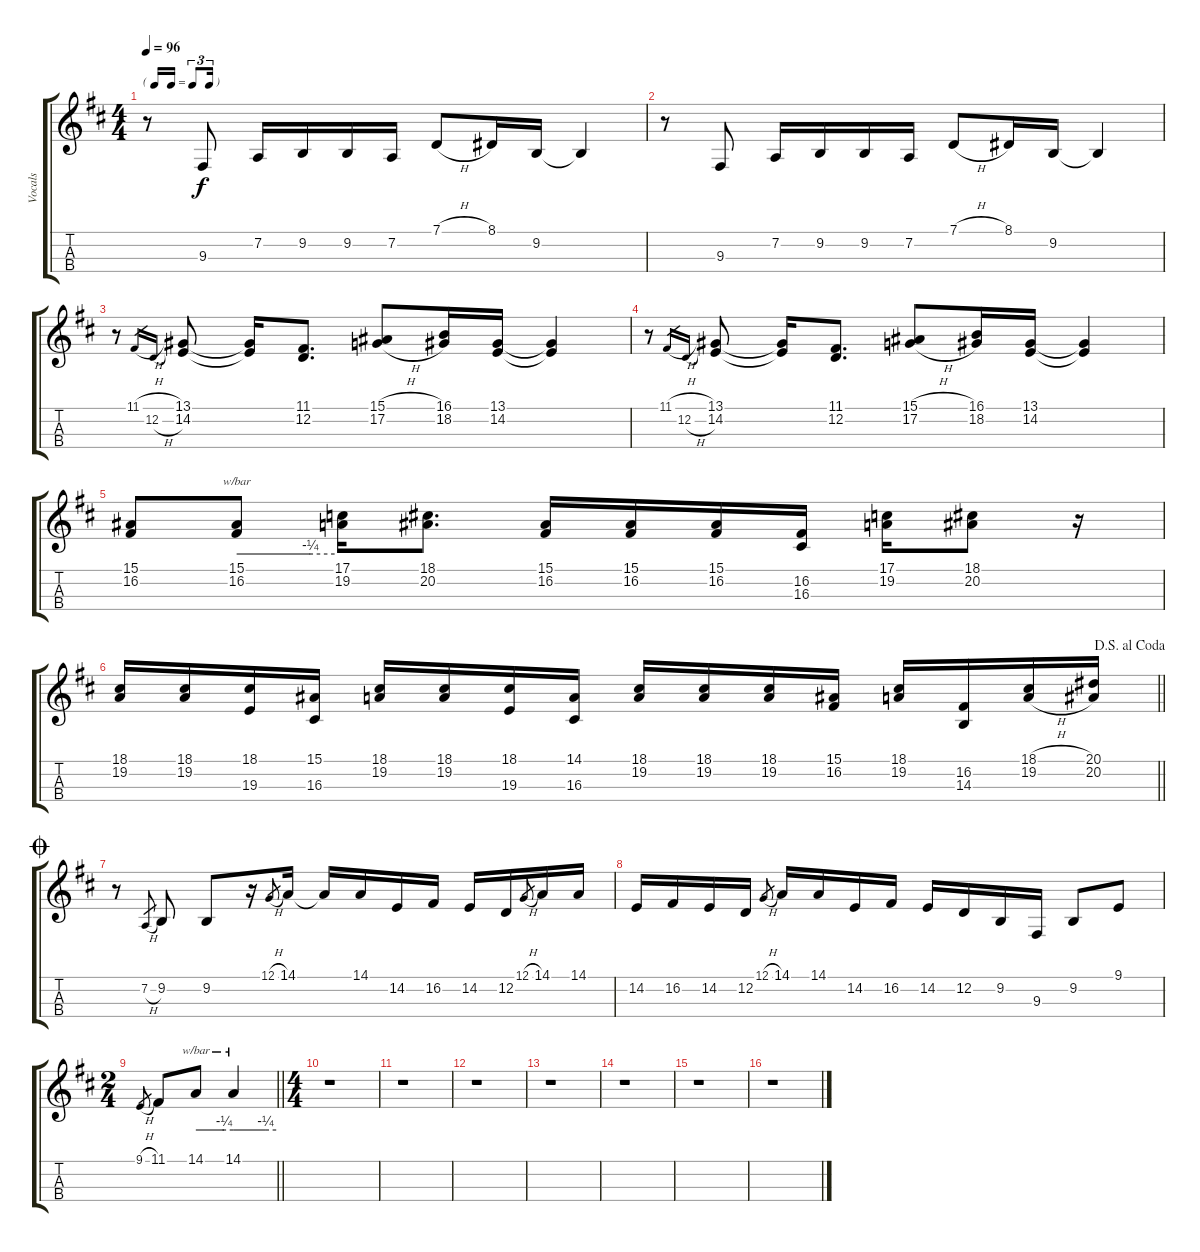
\track ("Vocals" "Vocals") {instrument synthvoice}
\staff {score tabs}
\tuning (G3 D3 A2 E2) {hide}
\ts (4 4)
\tf triplet16th
\tempo 96
\clef g2
\ks d
r.8{dy f} 9.3.8 7.2.16 9.2.16 9.2.16 7.2.16 7.1{h}.8 8.1.16 9.2.16 9.2{t}.4 |
r.8 9.3.8 7.2.16 9.2.16 9.2.16 7.2.16 7.1{h}.8 8.1.16 9.2.16 9.2{t}.4 |
r.8 11.1{h}.16{gr} 12.2{h}.16{gr} (13.1 14.2).8 (13.1{t} 14.2{t}).16 (11.1 12.2).8{d} (15.1{h} 17.2{h}).8 (16.1 18.2).16 (13.1 14.2).16 (13.1{t} 14.2{t}).4 |
r.8 11.1{h}.16{gr} 12.2{h}.16{gr} (13.1 14.2).8 (13.1{t} 14.2{t}).16 (11.1 12.2).8{d} (15.1{h} 17.2{h}).8 (16.1 18.2).16 (13.1 14.2).16 (13.1{t} 14.2{t}).4 |
(15.1 16.2).8 (15.1 16.2).8{tbe (custom default 0 0 45 -1 60 -1)} (17.1 19.2).16 (18.1 20.2).8{d} (15.1 16.2).16 (15.1 16.2).16 (15.1 16.2).16 (16.2 16.3).16 (17.1 19.2).16 (18.1 20.2).8 r.16 |
\jump dalsegnoalcoda
\barLineRight lightlight
(18.1 19.2).16 (18.1 19.2).16 (18.1 19.3).16 (15.1 16.3).16 (18.1 19.2).16 (18.1 19.2).16 (18.1 19.3).16 (14.1 16.3).16 (18.1 19.2).16 (18.1 19.2).16 (18.1 19.2).16 (15.1 16.2).16 (18.1 19.2).16 (16.2 14.3).16 (18.1{h} 19.2{h}).16 (20.1 20.2).16 |
\jump coda
r.8 7.2{h}.8{gr} 9.2.8 9.2.8 r.16 12.1{h}.8{gr} 14.1.16 14.1{t}.16 14.1.16 14.2.16 16.2.16 14.2.16 12.2.16 12.1{h}.8{gr} 14.1.16 14.1.16 |
14.2.16 16.2.16 14.2.16 12.2.16 12.1{h}.8{gr} 14.1.16 14.1.16 14.2.16 16.2.16 14.2.16 12.2.16 9.2.16 9.3.16 9.2.8 9.1.8 |
\ts (2 4)
\barLineRight lightlight
9.1{h}.8{gr} 11.1.8 14.1.8{tbe (custom default 0 0 45 -1 60 -1)} 14.1.4{tbe (custom default 0 0 45 -1 60 -1)} |
\ts (4 4)
r.1 |
r.1 |
r.1 |
r.1 |
r.1 |
r.1 |
r.1
